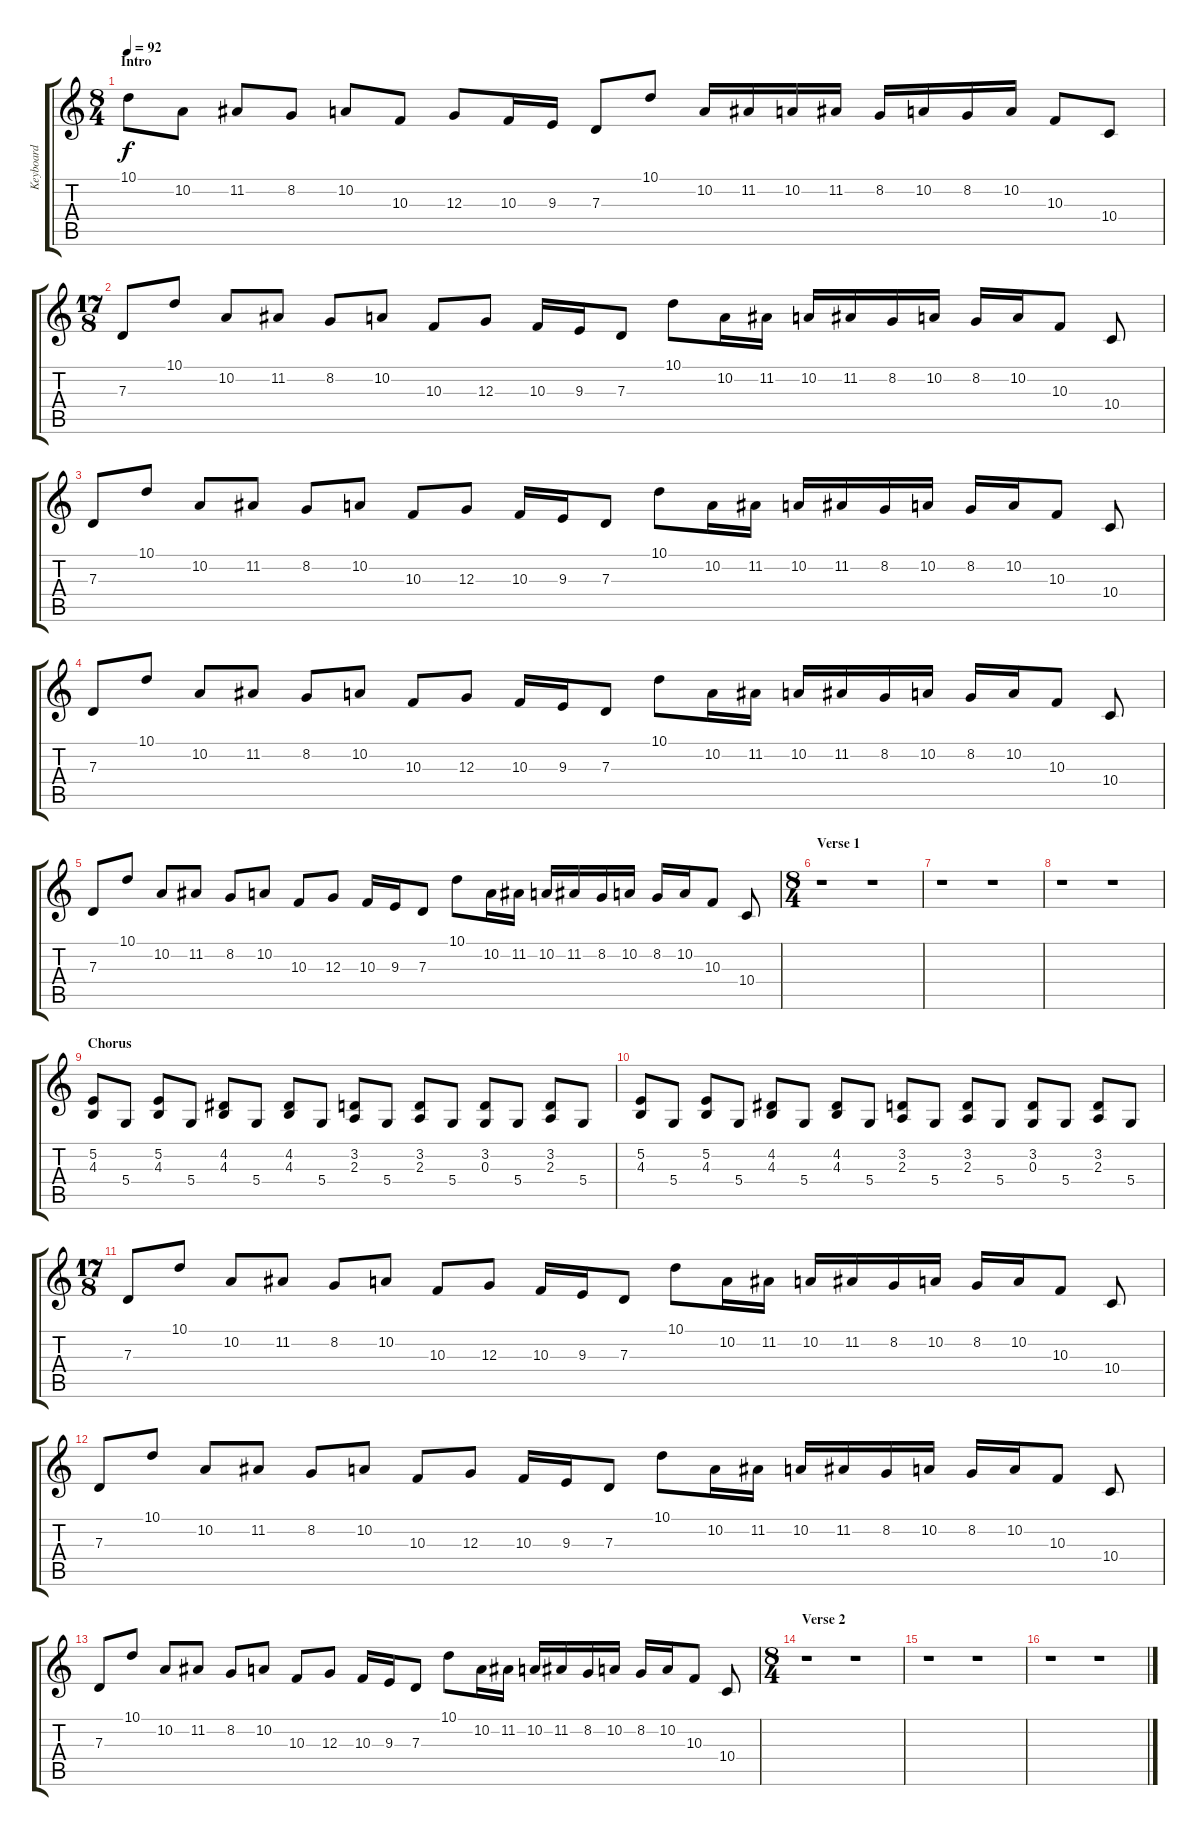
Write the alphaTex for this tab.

\track ("Keyboard" "Keyboard") {instrument harpsichord}
\staff {score tabs}
\tuning (E4 B3 G3 D3 A2 E2) {hide}
\ts (8 4)
\section ("" "Intro")
\tempo 92
\clef g2
\ks c
10.1.8{dy f instrument harpsichord} 10.2.8 11.2.8 8.2.8 10.2.8 10.3.8 12.3.8 10.3.16 9.3.16 7.3.8 10.1.8 10.2.16 11.2.16 10.2.16 11.2.16 8.2.16 10.2.16 8.2.16 10.2.16 10.3.8 10.4.8 |
\ts (17 8)
7.3.8 10.1.8 10.2.8 11.2.8 8.2.8 10.2.8 10.3.8 12.3.8 10.3.16 9.3.16 7.3.8 10.1.8 10.2.16 11.2.16 10.2.16 11.2.16 8.2.16 10.2.16 8.2.16 10.2.16 10.3.8 10.4.8 |
7.3.8 10.1.8 10.2.8 11.2.8 8.2.8 10.2.8 10.3.8 12.3.8 10.3.16 9.3.16 7.3.8 10.1.8 10.2.16 11.2.16 10.2.16 11.2.16 8.2.16 10.2.16 8.2.16 10.2.16 10.3.8 10.4.8 |
7.3.8 10.1.8 10.2.8 11.2.8 8.2.8 10.2.8 10.3.8 12.3.8 10.3.16 9.3.16 7.3.8 10.1.8 10.2.16 11.2.16 10.2.16 11.2.16 8.2.16 10.2.16 8.2.16 10.2.16 10.3.8 10.4.8 |
7.3.8 10.1.8 10.2.8 11.2.8 8.2.8 10.2.8 10.3.8 12.3.8 10.3.16 9.3.16 7.3.8 10.1.8 10.2.16 11.2.16 10.2.16 11.2.16 8.2.16 10.2.16 8.2.16 10.2.16 10.3.8 10.4.8 |
\ts (8 4)
\section ("" "Verse 1")
r.1 r.1 |
r.1 r.1 |
r.1 r.1 |
\section ("" "Chorus")
(5.2 4.3).8 5.4.8 (5.2 4.3).8 5.4.8 (4.2 4.3).8 5.4.8 (4.2 4.3).8 5.4.8 (3.2 2.3).8 5.4.8 (3.2 2.3).8 5.4.8 (3.2 0.3).8 5.4.8 (3.2 2.3).8 5.4.8 |
(5.2 4.3).8 5.4.8 (5.2 4.3).8 5.4.8 (4.2 4.3).8 5.4.8 (4.2 4.3).8 5.4.8 (3.2 2.3).8 5.4.8 (3.2 2.3).8 5.4.8 (3.2 0.3).8 5.4.8 (3.2 2.3).8 5.4.8 |
\ts (17 8)
7.3.8 10.1.8 10.2.8 11.2.8 8.2.8 10.2.8 10.3.8 12.3.8 10.3.16 9.3.16 7.3.8 10.1.8 10.2.16 11.2.16 10.2.16 11.2.16 8.2.16 10.2.16 8.2.16 10.2.16 10.3.8 10.4.8 |
7.3.8 10.1.8 10.2.8 11.2.8 8.2.8 10.2.8 10.3.8 12.3.8 10.3.16 9.3.16 7.3.8 10.1.8 10.2.16 11.2.16 10.2.16 11.2.16 8.2.16 10.2.16 8.2.16 10.2.16 10.3.8 10.4.8 |
7.3.8 10.1.8 10.2.8 11.2.8 8.2.8 10.2.8 10.3.8 12.3.8 10.3.16 9.3.16 7.3.8 10.1.8 10.2.16 11.2.16 10.2.16 11.2.16 8.2.16 10.2.16 8.2.16 10.2.16 10.3.8 10.4.8 |
\ts (8 4)
\section ("" "Verse 2")
r.1 r.1 |
r.1 r.1 |
r.1 r.1
